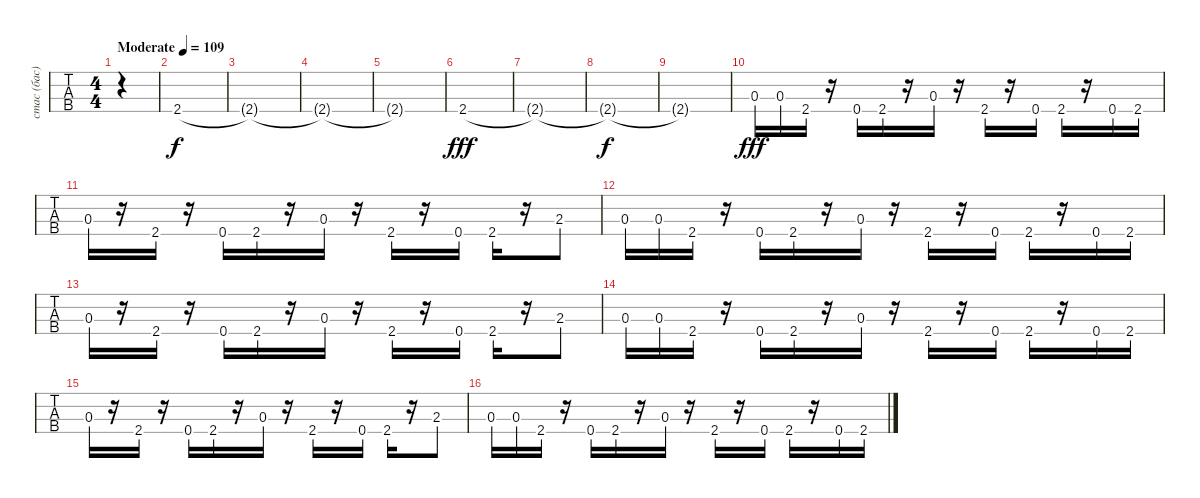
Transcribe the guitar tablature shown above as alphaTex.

\track ("стас (бас)" "стас (бас)") {instrument electricbasspick}
\staff {tabs}
\tuning (G2 D2 A1 E1) {hide}
\ts (4 4)
\tempo (109 "Moderate")
\clef f4
\ks c
|
2.4.1 |
2.4{t}.1 |
2.4{t}.1{dy f} |
2.4{t}.1 |
2.4.1{dy fff} |
2.4{t}.1 |
2.4{t}.1{dy f} |
2.4{t}.1 |
0.3.16{dy fff} 0.3.16 2.4.16 r.16 0.4.16 2.4.16 r.16 0.3.16 r.16 2.4.16 r.16 0.4.16 2.4.16 r.16 0.4.16 2.4.16 |
0.3.16 r.16 2.4.16 r.16 0.4.16 2.4.16 r.16 0.3.16 r.16 2.4.16 r.16 0.4.16 2.4.16 r.16 2.3.8 |
0.3.16 0.3.16 2.4.16 r.16 0.4.16 2.4.16 r.16 0.3.16 r.16 2.4.16 r.16 0.4.16 2.4.16 r.16 0.4.16 2.4.16 |
0.3.16 r.16 2.4.16 r.16 0.4.16 2.4.16 r.16 0.3.16 r.16 2.4.16 r.16 0.4.16 2.4.16 r.16 2.3.8 |
0.3.16 0.3.16 2.4.16 r.16 0.4.16 2.4.16 r.16 0.3.16 r.16 2.4.16 r.16 0.4.16 2.4.16 r.16 0.4.16 2.4.16 |
0.3.16 r.16 2.4.16 r.16 0.4.16 2.4.16 r.16 0.3.16 r.16 2.4.16 r.16 0.4.16 2.4.16 r.16 2.3.8 |
0.3.16 0.3.16 2.4.16 r.16 0.4.16 2.4.16 r.16 0.3.16 r.16 2.4.16 r.16 0.4.16 2.4.16 r.16 0.4.16 2.4.16
